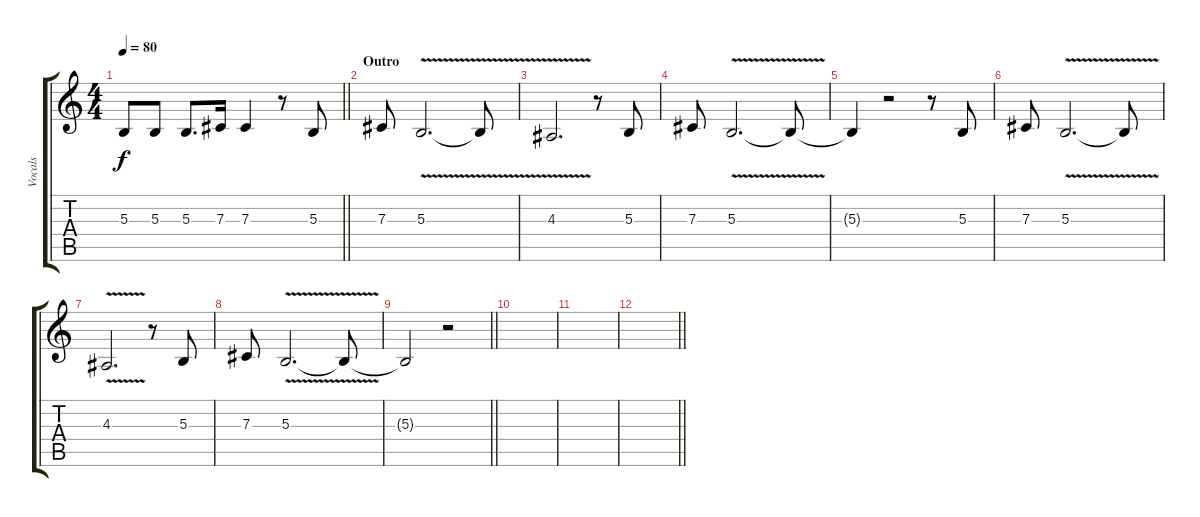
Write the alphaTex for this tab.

\track ("Vocals" "Vocals") {instrument harmonica}
\staff {score tabs}
\tuning (Eb4 Bb3 Gb3 Db3 Ab2 Eb2) {hide}
\ts (4 4)
\tempo 80
\clef g2
\barLineRight lightlight
\ks c
5.3.8{dy f} 5.3.8 5.3.8{d} 7.3.16 7.3.4 r.8 5.3.8 |
\section ("" "Outro")
7.3.8 5.3{v}.2{d} 5.3{t}.8 |
4.3{v}.2{d} r.8 5.3.8 |
7.3.8 5.3{v}.2{d} 5.3{t}.8 |
5.3{t}.4 r.2 r.8 5.3.8 |
7.3.8 5.3{v}.2{d} 5.3{t}.8 |
4.3{v}.2{d} r.8 5.3.8 |
7.3.8 5.3{v}.2{d} 5.3{t}.8 |
\barLineRight lightlight
5.3{t}.2 r.2 |
|
|
\barLineRight lightlight
